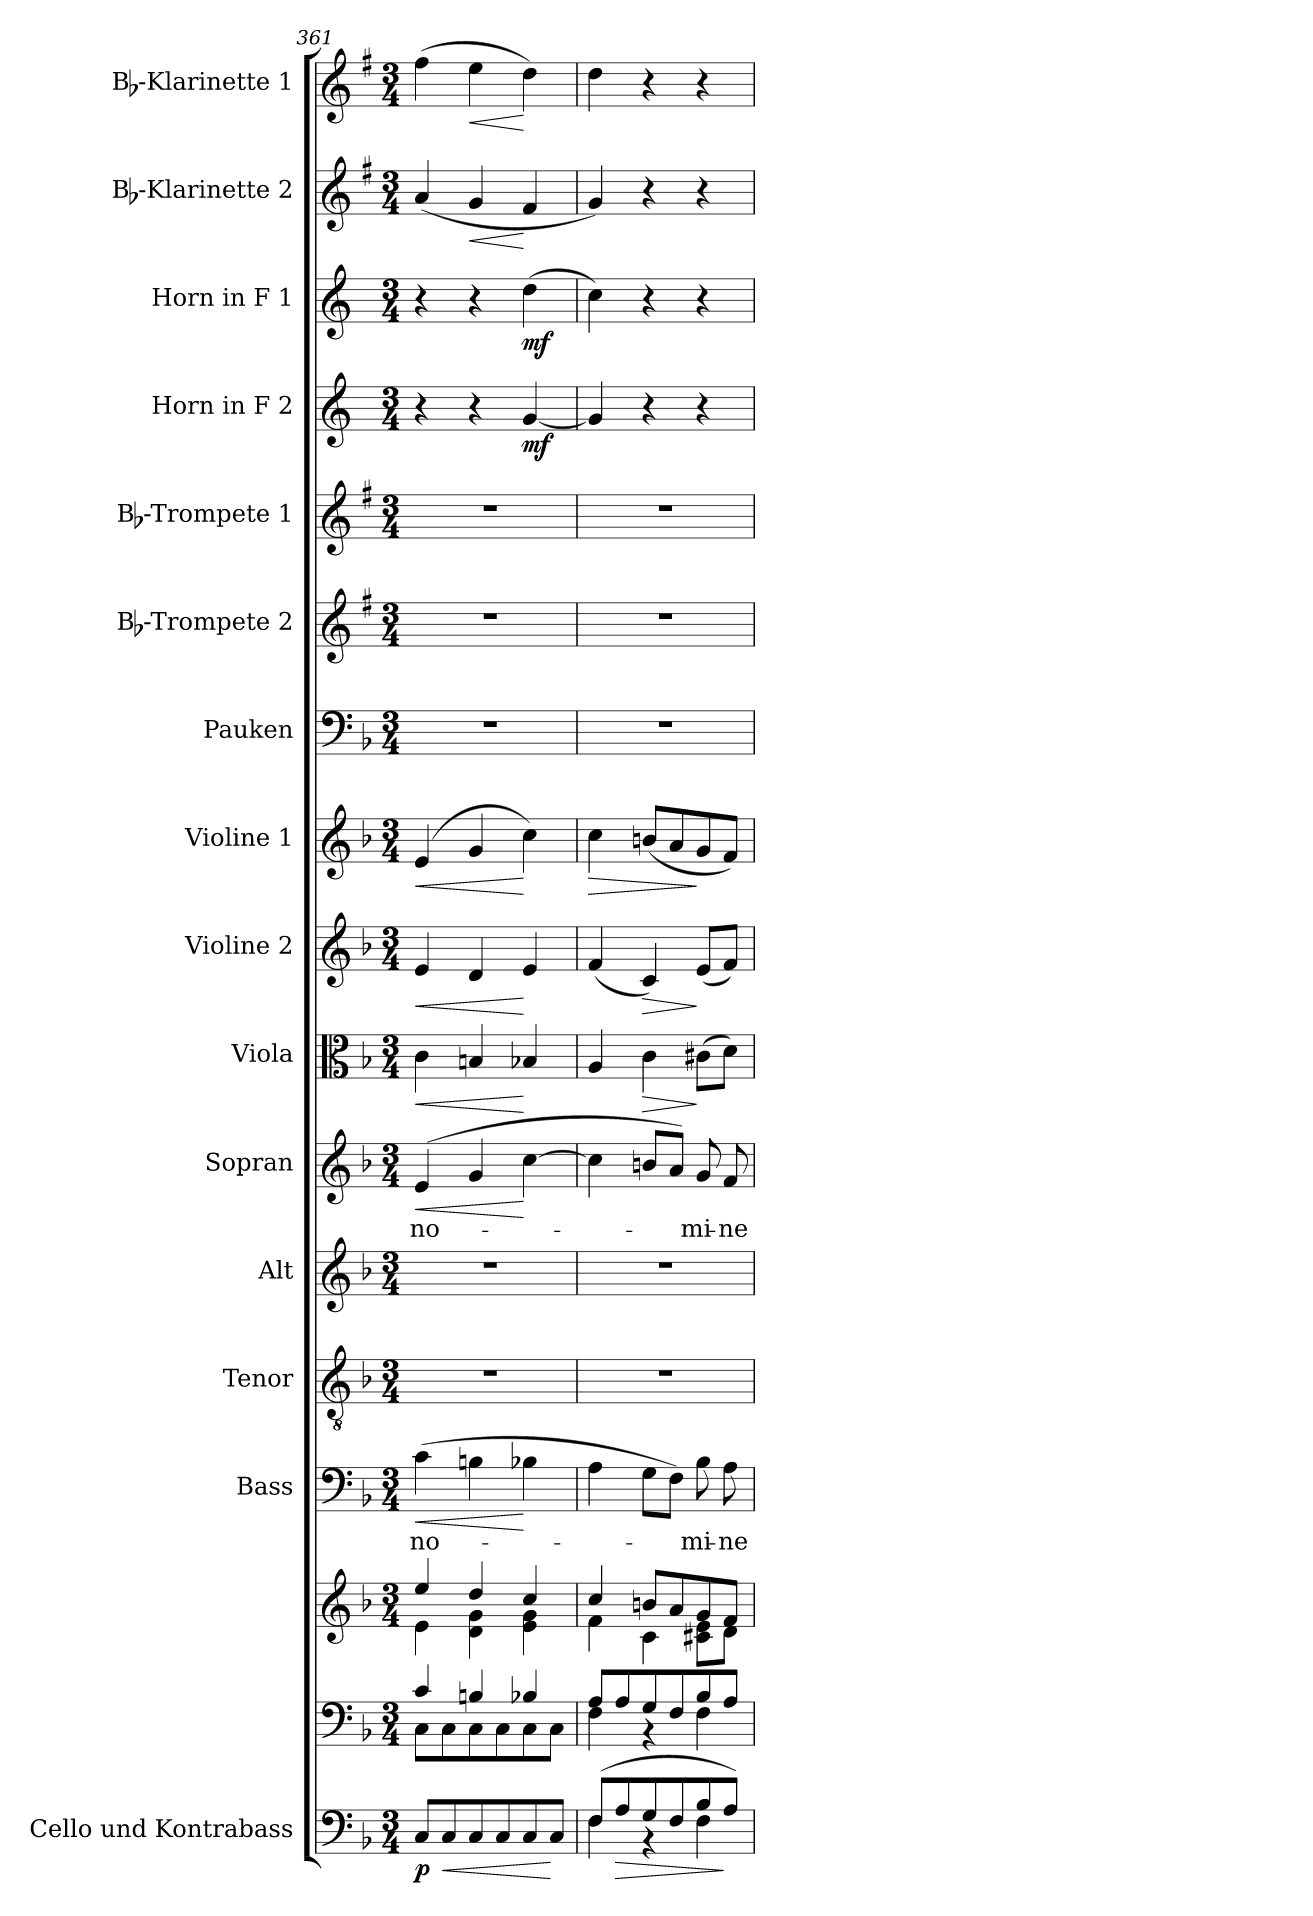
**kern	**dynam	**kern	**kern	**kern	**text	**dynam	**kern	**kern	**kern	**text	**dynam	**kern	**dynam	**kern	**dynam	**kern	**dynam	**kern	**kern	**kern	**kern	**dynam	**kern	**dynam	**kern	**dynam	**kern	**dynam
*part16	*part16	*part15	*part15	*part14	*part14	*part14	*part13	*part12	*part11	*part11	*part11	*part10	*part10	*part9	*part9	*part8	*part8	*part7	*part6	*part5	*part4	*part4	*part3	*part3	*part2	*part2	*part1	*part1
*staff17	*staff17	*staff16	*staff15	*staff14	*staff14	*staff14	*staff13	*staff12	*staff11	*staff11	*staff11	*staff10	*staff10	*staff9	*staff9	*staff8	*staff8	*staff7	*staff6	*staff5	*staff4	*staff4	*staff3	*staff3	*staff2	*staff2	*staff1	*staff1
*I"Cello und Kontrabass	*	*	*	*I"Bass	*	*	*I"Tenor	*I"Alt	*I"Sopran	*	*	*I"Viola	*	*I"Violine 2	*	*I"Violine 1	*	*I"Pauken	*I"Bb-Trompete 2	*I"Bb-Trompete 1	*I"Horn in F 2	*	*I"Horn in F 1	*	*I"Bb-Klarinette 2	*	*I"Bb-Klarinette 1	*
*I'Kb.	*	*	*	*I'B.	*	*	*I'T.	*I'A.	*I'S.	*	*	*I'Vla.	*	*I'Vl. 2	*	*I'Vl. 1	*	*I'Pk.	*I'Bb Trp. 2	*I'Bb Trp. 1	*	*	*	*	*I'Bb Kl. 2	*	*I'Bb Kl. 1	*
*clefF4	*	*clefF4	*clefG2	*clefF4	*	*	*clefGv2	*clefG2	*clefG2	*	*	*clefC3	*	*clefG2	*	*clefG2	*	*clefF4	*clefG2	*clefG2	*clefG2	*	*clefG2	*	*clefG2	*	*clefG2	*
*ITrd7c12	*	*	*	*	*	*	*	*	*	*	*	*	*	*	*	*	*	*	*ITrd1c2	*ITrd1c2	*ITrd4c7	*	*ITrd4c7	*	*ITrd1c2	*	*ITrd1c2	*
*k[b-]	*	*k[b-]	*k[b-]	*k[b-]	*	*	*k[b-]	*k[b-]	*k[b-]	*	*	*k[b-]	*	*k[b-]	*	*k[b-]	*	*k[b-]	*k[b-]	*k[b-]	*k[b-]	*	*k[b-]	*	*k[b-]	*	*k[b-]	*
*F:	*	*F:	*F:	*F:	*	*	*F:	*F:	*F:	*	*	*F:	*	*F:	*	*F:	*	*F:	*F:	*F:	*F:	*	*F:	*	*F:	*	*F:	*
*M3/4	*	*M3/4	*M3/4	*M3/4	*	*	*M3/4	*M3/4	*M3/4	*	*	*M3/4	*	*M3/4	*	*M3/4	*	*M3/4	*M3/4	*M3/4	*M3/4	*	*M3/4	*	*M3/4	*	*M3/4	*
=361	=361	=361	=361	=361	=361	=361	=361	=361	=361	=361	=361	=361	=361	=361	=361	=361	=361	=361	=361	=361	=361	=361	=361	=361	=361	=361	=361	=361
*	*	*^	*^	*	*	*	*	*	*	*	*	*	*	*	*	*	*	*	*	*	*	*	*	*	*	*	*	*
!	!LO:DY:b	!	!	!	!	!	!LO:LY:b	!LO:HP:b	!	!	!	!LO:LY:b	!LO:HP:b	!	!LO:HP:b	!	!LO:HP:b	!	!LO:HP:b	!	!	!	!	!	!	!	!	!	!	!
8CC/L	p	4c/	8C\L	4ee!/	4e\	(>4c\	no-	<	2.r	2.r	(>4e/	no-	<	4c\	<	4e/	<	(>4e/	<	2.r	2.r	2.r	4r	.	4r	.	(<4g/	.	(>4ee\	.
!	!LO:HP:b	!	!	!	!	!	!	!	!	!	!	!	!	!	!	!	!	!	!	!	!	!	!	!	!	!	!	!	!	!
8CC/	<	.	8C\	.	.	.	.	.	.	.	.	.	.	.	.	.	.	.	.	.	.	.	.	.	.	.	.	.	.	.
!	!	!	!	!	!	!	!	!	!	!	!	!	!	!	!	!	!	!	!	!	!	!	!	!	!	!	!	!LO:HP:b	!	!LO:HP:b
8CC/	.	4Bn/	8C\	4dd!/	4d\ 4g\	4Bn\	.	.	.	.	4g/	.	.	4Bn/	.	4d/	.	4g/	.	.	.	.	4r	.	4r	.	4f/	<	4dd\	<
8CC/	.	.	8C\	.	.	.	.	.	.	.	.	.	.	.	.	.	.	.	.	.	.	.	.	.	.	.	.	.	.	.
!	!	!	!	!	!	!	!	!	!	!	!	!	!	!	!	!	!	!	!	!	!	!	!	!LO:DY:b	!	!LO:DY:b	!	!	!	!
8CC/	.	4B-X/	8C\	4cc!/	4e\ 4g\	4B-X\	.	[	.	.	[4cc\	.	[	4B-X/	[	4e/	[	4cc\)	[	.	.	.	[4c/	mf	(>4g\	mf	4e/	[	4cc\)	[
8CC/J	[	.	8C\J	.	.	.	.	.	.	.	.	.	.	.	.	.	.	.	.	.	.	.	.	.	.	.	.	.	.	.
=362	=362	=362	=362	=362	=362	=362	=362	=362	=362	=362	=362	=362	=362	=362	=362	=362	=362	=362	=362	=362	=362	=362	=362	=362	=362	=362	=362	=362	=362	=362
*^	*	*	*	*	*	*	*	*	*	*	*	*	*	*	*	*	*	*	*	*	*	*	*	*	*	*	*	*	*	*
!	!	!	!	!	!	!	!	!	!	!	!	!	!	!	!	!	!	!	!	!LO:HP:b	!	!	!	!	!	!	!	!	!	!	!
(>8FF/L	4FF\	.	8A/L	4F\	4cc/	4f\	4A\	.	.	2.r	2.r	4cc\]	.	.	4A/	.	(<4f/	.	4cc\	>	2.r	2.r	2.r	4c/]	.	4f\)	.	4f/)	.	4cc\	.
!	!	!LO:HP:b	!	!	!	!	!	!	!	!	!	!	!	!	!	!	!	!	!	!	!	!	!	!	!	!	!	!	!	!	!
8AA/	.	>	8A/	.	.	.	.	.	.	.	.	.	.	.	.	.	.	.	.	.	.	.	.	.	.	.	.	.	.	.	.
!	!	!	!	!	!	!	!	!	!	!	!	!	!	!	!	!LO:HP:b	!	!LO:HP:b	!	!	!	!	!	!	!	!	!	!	!	!	!
8GG/	4rAA	.	8G/	4rAA	8bn/L	4c\	8G\L	.	.	.	.	8bn/L	.	.	4c\	>	4c/)	>	(<8bn/L	.	.	.	.	4r	.	4r	.	4r	.	4r	.
8FF/	.	.	8F/	.	8a/	.	8F\J)	.	.	.	.	8a/J)	.	.	.	.	.	.	8a/	.	.	.	.	.	.	.	.	.	.	.	.
!	!	!	!	!	!	!	!	!LO:LY:b	!	!	!	!	!LO:LY:b	!	!	!	!	!	!	!	!	!	!	!	!	!	!	!	!	!	!
8BB-/	4FF\	.	8B-/	4F\	8g/	8c#X\ 8e\L	8B-\	-mi-	.	.	.	8g/	-mi-	.	(>8c#X\L	]	(<8e/L	]	8g/	]	.	.	.	4r	.	4r	.	4r	.	4r	.
!	!	!	!	!	!	!	!	!LO:LY:b	!	!	!	!	!LO:LY:b	!	!	!	!	!	!	!	!	!	!	!	!	!	!	!	!	!	!
8AA/J)	.	]	8A/J	.	8f/J	8d\J	8A\	-ne	.	.	.	8f/	-ne	.	8d\J)	.	8f/J)	.	8f/J)	.	.	.	.	.	.	.	.	.	.	.	.
*v	*v	*	*	*	*	*	*	*	*	*	*	*	*	*	*	*	*	*	*	*	*	*	*	*	*	*	*	*	*	*	*
*	*	*v	*v	*	*	*	*	*	*	*	*	*	*	*	*	*	*	*	*	*	*	*	*	*	*	*	*	*	*	*
*	*	*	*v	*v	*	*	*	*	*	*	*	*	*	*	*	*	*	*	*	*	*	*	*	*	*	*	*	*	*
=	=	=	=	=	=	=	=	=	=	=	=	=	=	=	=	=	=	=	=	=	=	=	=	=	=	=	=	=
*-	*-	*-	*-	*-	*-	*-	*-	*-	*-	*-	*-	*-	*-	*-	*-	*-	*-	*-	*-	*-	*-	*-	*-	*-	*-	*-	*-	*-
